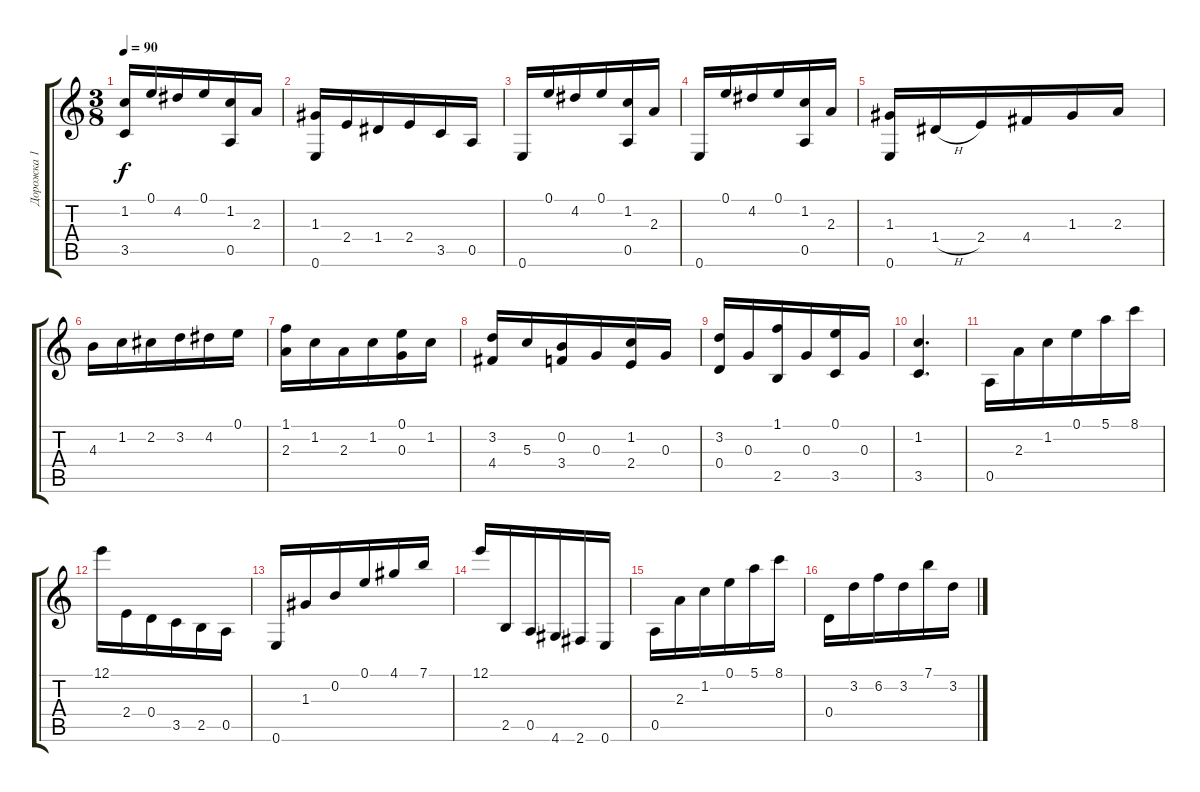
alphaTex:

\track ("Дорожка 1" "Дорожка 1") {instrument acousticguitarnylon}
\staff {score tabs}
\tuning (E4 B3 G3 D3 A2 E2) {hide}
\ts (3 8)
\tempo 90
\clef g2
\ks c
(1.2 3.5).16{dy f} 0.1.16 4.2.16 0.1.16 (1.2 0.5).16 2.3.16 |
(1.3 0.6).16 2.4.16 1.4.16 2.4.16 3.5.16 0.5.16 |
0.6.16 0.1.16 4.2.16 0.1.16 (1.2 0.5).16 2.3.16 |
0.6.16 0.1.16 4.2.16 0.1.16 (1.2 0.5).16 2.3.16 |
(1.3 0.6).16 1.4{h}.16 2.4.16 4.4.16 1.3.16 2.3.16 |
4.3.16 1.2.16 2.2.16 3.2.16 4.2.16 0.1.16 |
(1.1 2.3).16 1.2.16 2.3.16 1.2.16 (0.1 0.3).16 1.2.16 |
(3.2 4.4).16 5.3.16 (0.2 3.4).16 0.3.16 (1.2 2.4).16 0.3.16 |
(3.2 0.4).16 0.3.16 (1.1 2.5).16 0.3.16 (0.1 3.5).16 0.3.16 |
(1.2 3.5).4{d} |
0.5.16 2.3.16 1.2.16 0.1.16 5.1.16 8.1.16 |
12.1.16 2.4.16 0.4.16 3.5.16 2.5.16 0.5.16 |
0.6.16 1.3.16 0.2.16 0.1.16 4.1.16 7.1.16 |
12.1.16 2.5.16 0.5.16 4.6.16 2.6.16 0.6.16 |
0.5.16 2.3.16 1.2.16 0.1.16 5.1.16 8.1.16 |
0.4.16 3.2.16 6.2.16 3.2.16 7.1.16 3.2.16
